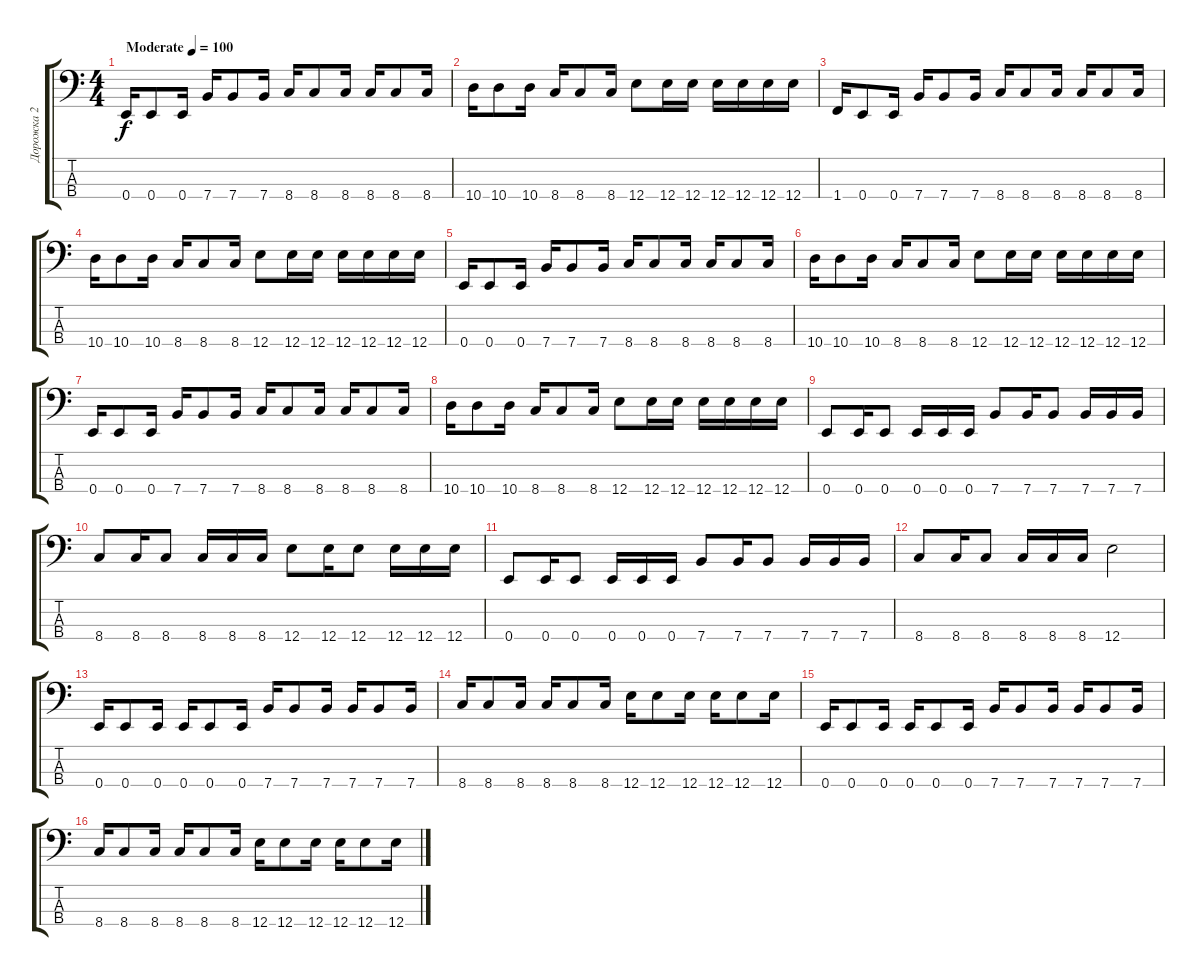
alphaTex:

\track ("Дорожка 2" "Дорожка 2") {instrument electricbassfinger}
\staff {score tabs}
\tuning (G2 D2 A1 E1) {hide}
\ts (4 4)
\tempo (100 "Moderate")
\clef f4
\ks c
0.4.16{dy f instrument electricbassfinger} 0.4.8 0.4.16 7.4.16 7.4.8 7.4.16 8.4.16 8.4.8 8.4.16 8.4.16 8.4.8 8.4.16 |
10.4.16 10.4.8 10.4.16 8.4.16 8.4.8 8.4.16 12.4.8 12.4.16 12.4.16 12.4.16 12.4.16 12.4.16 12.4.16 |
1.4.16 0.4.8 0.4.16 7.4.16 7.4.8 7.4.16 8.4.16 8.4.8 8.4.16 8.4.16 8.4.8 8.4.16 |
10.4.16 10.4.8 10.4.16 8.4.16 8.4.8 8.4.16 12.4.8 12.4.16 12.4.16 12.4.16 12.4.16 12.4.16 12.4.16 |
0.4.16 0.4.8 0.4.16 7.4.16 7.4.8 7.4.16 8.4.16 8.4.8 8.4.16 8.4.16 8.4.8 8.4.16 |
10.4.16 10.4.8 10.4.16 8.4.16 8.4.8 8.4.16 12.4.8 12.4.16 12.4.16 12.4.16 12.4.16 12.4.16 12.4.16 |
0.4.16 0.4.8 0.4.16 7.4.16 7.4.8 7.4.16 8.4.16 8.4.8 8.4.16 8.4.16 8.4.8 8.4.16 |
10.4.16 10.4.8 10.4.16 8.4.16 8.4.8 8.4.16 12.4.8 12.4.16 12.4.16 12.4.16 12.4.16 12.4.16 12.4.16 |
0.4.8 0.4.16 0.4.8 0.4.16 0.4.16 0.4.16 7.4.8 7.4.16 7.4.8 7.4.16 7.4.16 7.4.16 |
8.4.8 8.4.16 8.4.8 8.4.16 8.4.16 8.4.16 12.4.8 12.4.16 12.4.8 12.4.16 12.4.16 12.4.16 |
0.4.8 0.4.16 0.4.8 0.4.16 0.4.16 0.4.16 7.4.8 7.4.16 7.4.8 7.4.16 7.4.16 7.4.16 |
8.4.8 8.4.16 8.4.8 8.4.16 8.4.16 8.4.16 12.4.2 |
0.4.16 0.4.8 0.4.16 0.4.16 0.4.8 0.4.16 7.4.16 7.4.8 7.4.16 7.4.16 7.4.8 7.4.16 |
8.4.16 8.4.8 8.4.16 8.4.16 8.4.8 8.4.16 12.4.16 12.4.8 12.4.16 12.4.16 12.4.8 12.4.16 |
0.4.16 0.4.8 0.4.16 0.4.16 0.4.8 0.4.16 7.4.16 7.4.8 7.4.16 7.4.16 7.4.8 7.4.16 |
8.4.16 8.4.8 8.4.16 8.4.16 8.4.8 8.4.16 12.4.16 12.4.8 12.4.16 12.4.16 12.4.8 12.4.16
